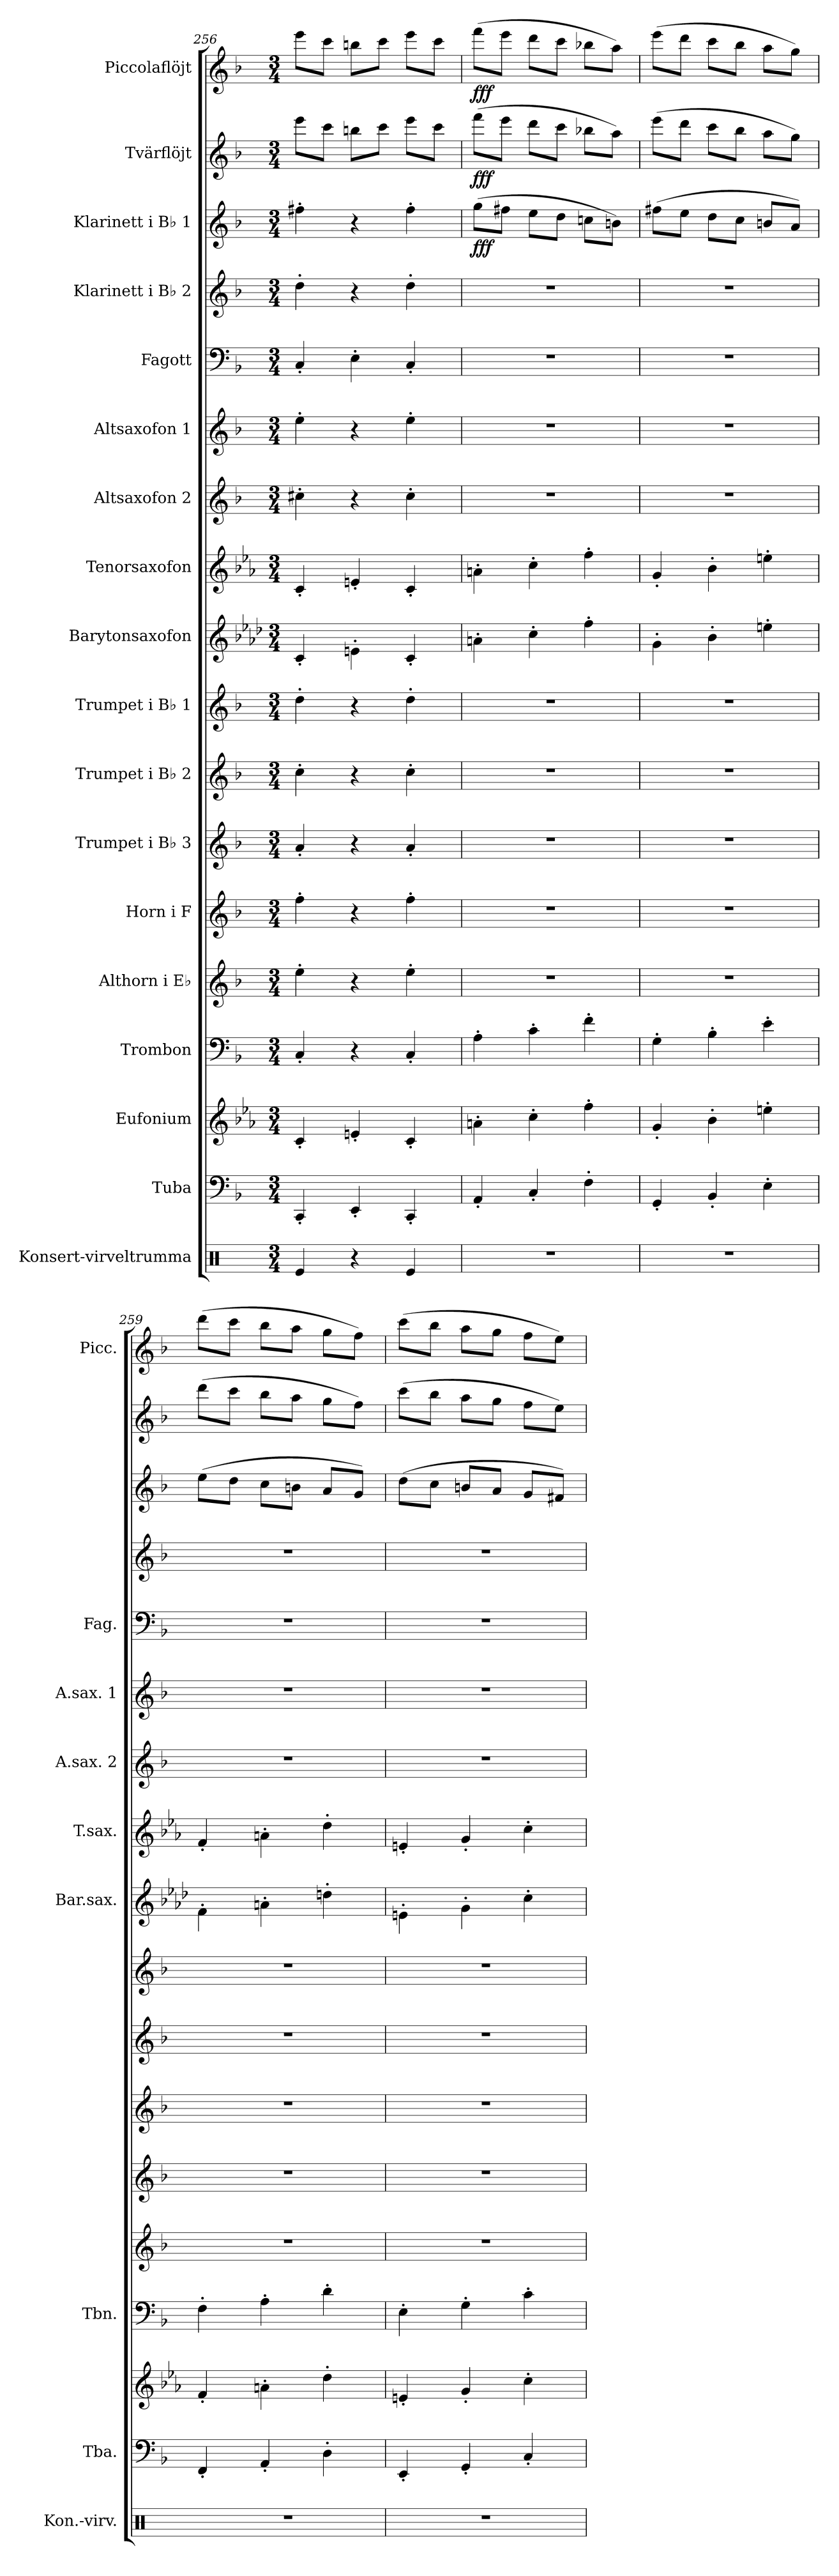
**kern	**kern	**kern	**kern	**kern	**kern	**kern	**kern	**kern	**kern	**kern	**kern	**kern	**kern	**kern	**kern	**dynam	**kern	**dynam	**kern	**dynam
*part18	*part17	*part16	*part15	*part14	*part13	*part12	*part11	*part10	*part9	*part8	*part7	*part6	*part5	*part4	*part3	*part3	*part2	*part2	*part1	*part1
*staff18	*staff17	*staff16	*staff15	*staff14	*staff13	*staff12	*staff11	*staff10	*staff9	*staff8	*staff7	*staff6	*staff5	*staff4	*staff3	*staff3	*staff2	*staff2	*staff1	*staff1
*I"Konsert-virveltrumma	*I"Tuba	*I"Eufonium	*I"Trombon	*I"Althorn i E♭	*I"Horn i F	*I"Trumpet i B♭ 3	*I"Trumpet i B♭ 2	*I"Trumpet i B♭ 1	*I"Barytonsaxofon	*I"Tenorsaxofon	*I"Altsaxofon 2	*I"Altsaxofon 1	*I"Fagott	*I"Klarinett i B♭ 2	*I"Klarinett i B♭ 1	*	*I"Tvärflöjt	*	*I"Piccolaflöjt	*
*I'Kon.-virv.	*I'Tba.	*	*I'Tbn.	*	*	*	*	*	*I'Bar.sax.	*I'T.sax.	*I'A.sax. 2	*I'A.sax. 1	*I'Fag.	*	*	*	*	*	*I'Picc.	*
*clefX	*clefF4	*clefG2	*clefF4	*clefG2	*clefG2	*clefG2	*clefG2	*clefG2	*clefG2	*clefG2	*clefG2	*clefG2	*clefF4	*clefG2	*clefG2	*	*clefG2	*	*clefG2	*
*	*	*ITrd8c14	*	*ITrd5c9	*ITrd4c7	*ITrd1c2	*ITrd1c2	*ITrd1c2	*ITrd12c21	*ITrd8c14	*ITrd5c9	*ITrd5c9	*	*ITrd1c2	*ITrd1c2	*	*	*	*ITrd-7c-12	*
*k[]	*k[b-]	*k[b-e-a-]	*k[b-]	*k[b-e-a-d-]	*k[b-e-]	*k[b-e-a-]	*k[b-e-a-]	*k[b-e-a-]	*k[b-e-a-d-]	*k[b-e-a-]	*k[b-e-a-d-]	*k[b-e-a-d-]	*k[b-]	*k[b-e-a-]	*k[b-e-a-]	*	*k[b-]	*	*k[b-]	*
*M3/4	*M3/4	*M3/4	*M3/4	*M3/4	*M3/4	*M3/4	*M3/4	*M3/4	*M3/4	*M3/4	*M3/4	*M3/4	*M3/4	*M3/4	*M3/4	*	*M3/4	*	*M3/4	*
=256	=256	=256	=256	=256	=256	=256	=256	=256	=256	=256	=256	=256	=256	=256	=256	=256	=256	=256	=256	=256
4Re/	4CC'/	4C'/	4C'/	4g'\	4b-'\	4g'/	4b-'\	4cc'\	4C'/	4C'/	4en'\	4g'\	4C'/	4cc'\	4een'\	.	8eee\L	.	8eeee\L	.
.	.	.	.	.	.	.	.	.	.	.	.	.	.	.	.	.	8ccc\J	.	8cccc\J	.
4r	4EE'/	4En'/	4r	4r	4r	4r	4r	4r	4En'\	4En'/	4r	4r	4E'\	4r	4r	.	8bbn\L	.	8bbbn\L	.
.	.	.	.	.	.	.	.	.	.	.	.	.	.	.	.	.	8ccc\J	.	8cccc\J	.
4Re/	4CC'/	4C'/	4C'/	4g'\	4b-'\	4g'/	4b-'\	4cc'\	4C'/	4C'/	4e'\	4g'\	4C'/	4cc'\	4ee'\	.	8eee\L	.	8eeee\L	.
.	.	.	.	.	.	.	.	.	.	.	.	.	.	.	.	.	8ccc\J	.	8cccc\J	.
=257	=257	=257	=257	=257	=257	=257	=257	=257	=257	=257	=257	=257	=257	=257	=257	=257	=257	=257	=257	=257
!	!	!	!	!	!	!	!	!	!	!	!	!	!	!	!	!LO:DY:b	!	!LO:DY:b	!	!LO:DY:b
2.r	4AA'/	4An'\	4A'\	2.r	2.r	2.r	2.r	2.r	4An'\	4An'\	2.r	2.r	2.r	2.r	(>8ff\L	fff	(>8fff\L	fff	(>8ffff\L	fff
.	.	.	.	.	.	.	.	.	.	.	.	.	.	.	8een\J	.	8eee\J	.	8eeee\J	.
.	4C'/	4c'\	4c'\	.	.	.	.	.	4c'\	4c'\	.	.	.	.	8dd\L	.	8ddd\L	.	8dddd\L	.
.	.	.	.	.	.	.	.	.	.	.	.	.	.	.	8cc\J	.	8ccc\J	.	8cccc\J	.
.	4F'\	4f'\	4f'\	.	.	.	.	.	4f'\	4f'\	.	.	.	.	8b-X\L	.	8bb-X\L	.	8bbb-X\L	.
.	.	.	.	.	.	.	.	.	.	.	.	.	.	.	8an\J)	.	8aa\J)	.	8aaa\J)	.
=258	=258	=258	=258	=258	=258	=258	=258	=258	=258	=258	=258	=258	=258	=258	=258	=258	=258	=258	=258	=258
2.r	4GG'/	4G'/	4G'\	2.r	2.r	2.r	2.r	2.r	4G'\	4G'/	2.r	2.r	2.r	2.r	(>8een\L	.	(>8eee\L	.	(>8eeee\L	.
.	.	.	.	.	.	.	.	.	.	.	.	.	.	.	8dd\J	.	8ddd\J	.	8dddd\J	.
.	4BB-'/	4B-'\	4B-'\	.	.	.	.	.	4B-'\	4B-'\	.	.	.	.	8cc\L	.	8ccc\L	.	8cccc\L	.
.	.	.	.	.	.	.	.	.	.	.	.	.	.	.	8b-\J	.	8bb-\J	.	8bbb-\J	.
.	4E'\	4en'\	4e'\	.	.	.	.	.	4en'\	4en'\	.	.	.	.	8an/L	.	8aa\L	.	8aaa\L	.
.	.	.	.	.	.	.	.	.	.	.	.	.	.	.	8g/J)	.	8gg\J)	.	8ggg\J)	.
!!LO:PB:g=z
=259	=259	=259	=259	=259	=259	=259	=259	=259	=259	=259	=259	=259	=259	=259	=259	=259	=259	=259	=259	=259
2.r	4FF'/	4F'/	4F'\	2.r	2.r	2.r	2.r	2.r	4F'\	4F'/	2.r	2.r	2.r	2.r	(>8dd\L	.	(>8ddd\L	.	(>8dddd\L	.
.	.	.	.	.	.	.	.	.	.	.	.	.	.	.	8cc\J	.	8ccc\J	.	8cccc\J	.
.	4AA'/	4An'\	4A'\	.	.	.	.	.	4An'\	4An'\	.	.	.	.	8b-\L	.	8bb-\L	.	8bbb-\L	.
.	.	.	.	.	.	.	.	.	.	.	.	.	.	.	8an\J	.	8aa\J	.	8aaa\J	.
.	4D'\	4d'\	4d'\	.	.	.	.	.	4dn'\	4d'\	.	.	.	.	8g/L	.	8gg\L	.	8ggg\L	.
.	.	.	.	.	.	.	.	.	.	.	.	.	.	.	8f/J)	.	8ff\J)	.	8fff\J)	.
=260	=260	=260	=260	=260	=260	=260	=260	=260	=260	=260	=260	=260	=260	=260	=260	=260	=260	=260	=260	=260
2.r	4EE'/	4En'/	4E'\	2.r	2.r	2.r	2.r	2.r	4En'\	4En'/	2.r	2.r	2.r	2.r	(>8cc\L	.	(>8ccc\L	.	(>8cccc\L	.
.	.	.	.	.	.	.	.	.	.	.	.	.	.	.	8b-\J	.	8bb-\J	.	8bbb-\J	.
.	4GG'/	4G'/	4G'\	.	.	.	.	.	4G'\	4G'/	.	.	.	.	8an/L	.	8aa\L	.	8aaa\L	.
.	.	.	.	.	.	.	.	.	.	.	.	.	.	.	8g/J	.	8gg\J	.	8ggg\J	.
.	4C'/	4c'\	4c'\	.	.	.	.	.	4c'\	4c'\	.	.	.	.	8f/L	.	8ff\L	.	8fff\L	.
.	.	.	.	.	.	.	.	.	.	.	.	.	.	.	8en/J)	.	8ee\J)	.	8eee\J)	.
=	=	=	=	=	=	=	=	=	=	=	=	=	=	=	=	=	=	=	=	=
*-	*-	*-	*-	*-	*-	*-	*-	*-	*-	*-	*-	*-	*-	*-	*-	*-	*-	*-	*-	*-
